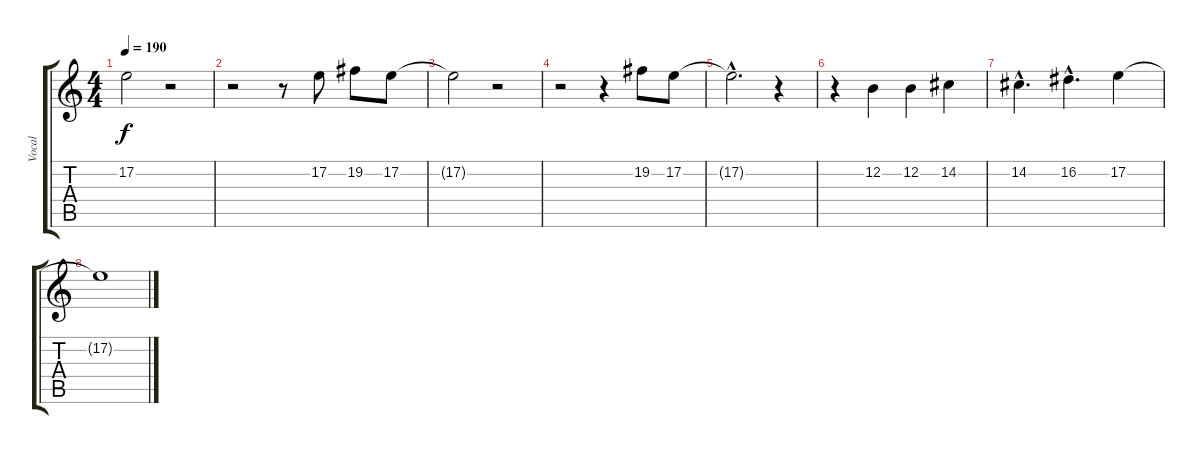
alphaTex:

\track ("Vocal" "Vocal") {instrument bassoon}
\staff {score tabs}
\tuning (E4 B3 G3 D3 A2 E2) {hide}
\ts (4 4)
\tempo 190
\clef g2
\ks c
17.2.2{dy f} r.2 |
r.2 r.8 17.2.8 19.2.8 17.2.8 |
17.2{t}.2 r.2 |
r.2 r.4 19.2.8 17.2.8 |
17.2{hac t}.2{d} r.4 |
r.4 12.2.4 12.2.4 14.2.4 |
14.2{hac}.4{d} 16.2{hac}.4{d} 17.2.4 |
17.2{t}.1
